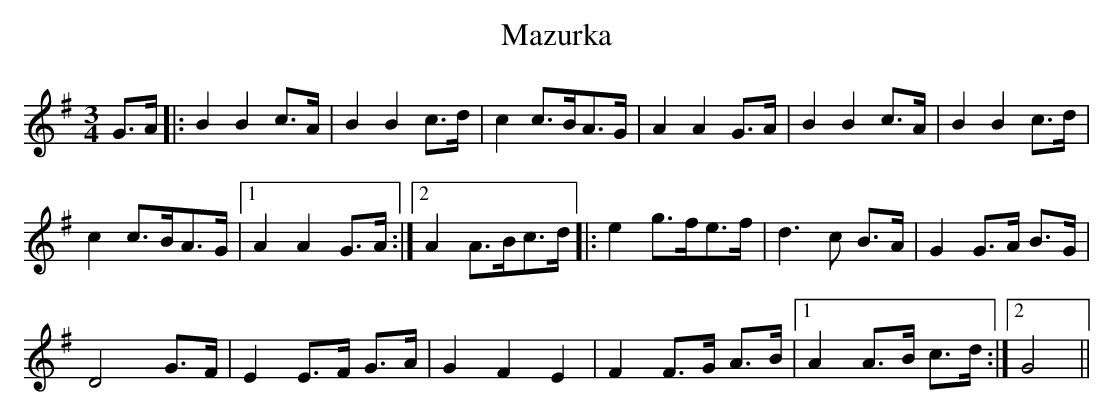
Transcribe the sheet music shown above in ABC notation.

X:1
T:Mazurka
L:1/8
M:3/4
K:G
G>A |: B2B2c>A | B2B2c>d | c2c>BA>G | A2A2G>A | B2B2c>A | B2B2c>d |
c2c>BA>G |1 A2A2G>A :|2 A2A>Bc>d |: e2g>fe>f | d3c B>A | G2G>A B>G |
D4G>F | E2E>F G>A | G2F2E2 | F2F>G A>B |1A2A>B c>d :|2 G4 ||
